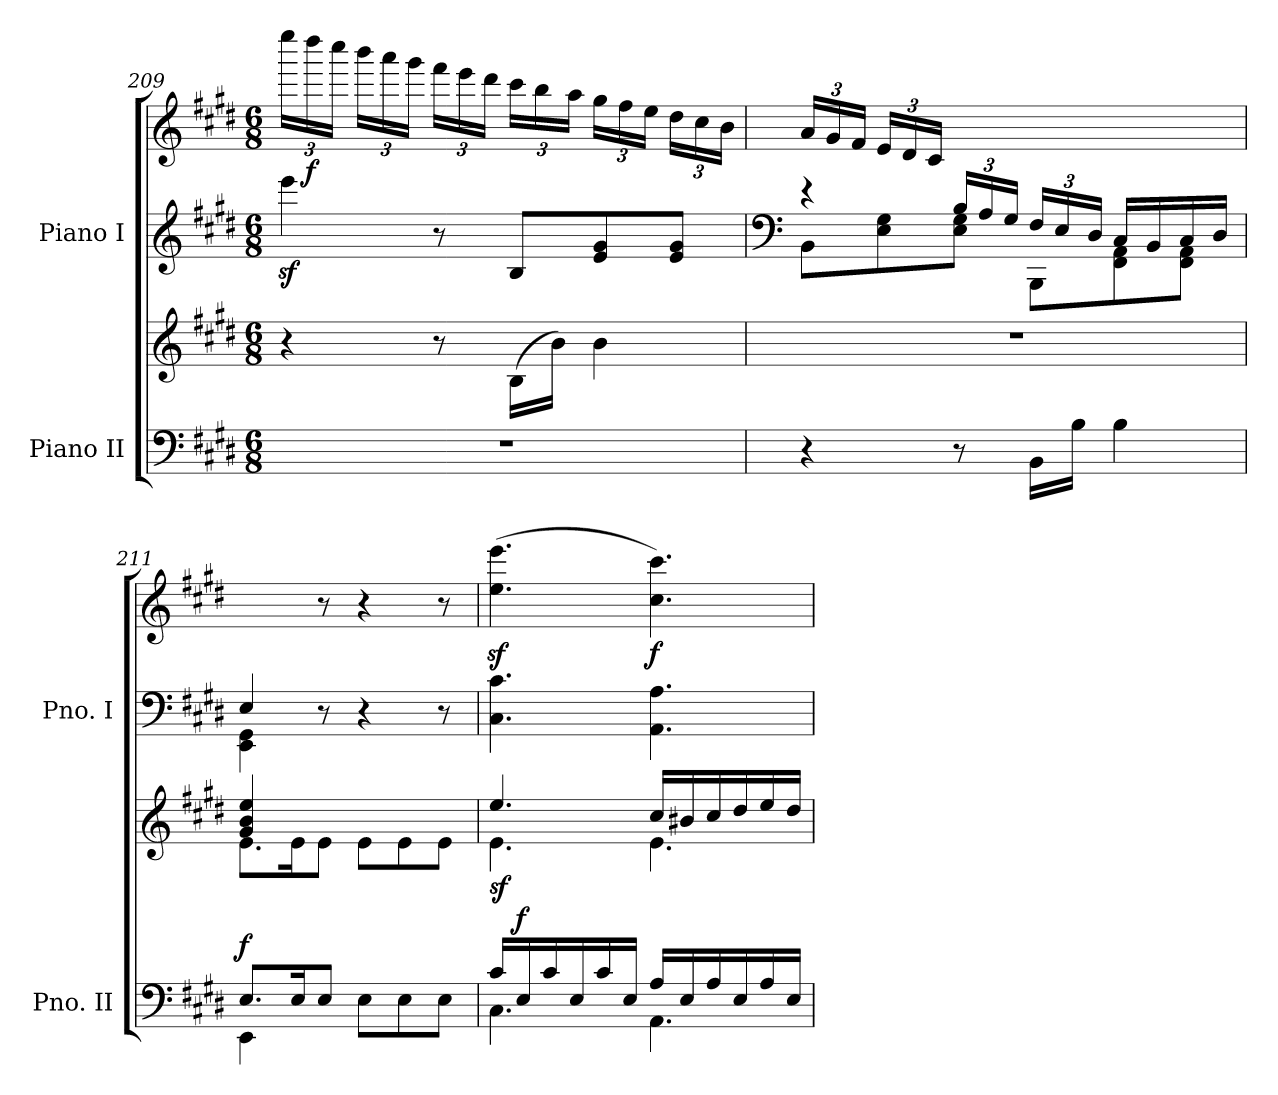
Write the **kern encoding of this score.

**kern	**kern	**dynam	**kern	**kern	**dynam
*part2	*part2	*part2	*part1	*part1	*part1
*staff4	*staff3	*staff3/4	*staff2	*staff1	*staff1/2
*I"Piano II	*	*	*I"Piano I	*	*
*I'Pno. II	*	*	*I'Pno. I	*	*
!!LO:LB:g=z
*clefF4	*clefG2	*	*clefG2	*clefG2	*
*k[f#c#g#d#]	*k[f#c#g#d#]	*	*k[f#c#g#d#]	*k[f#c#g#d#]	*
*M6/8	*M6/8	*	*M6/8	*M6/8	*
*	*	*	*	*Xbrackettup	*
=209	=209	=209	=209	=209	=209
2.r	4r	.	4eeez>\	24eeee\LL	.
!	!	!	!	!	!LO:DY:b
.	.	.	.	24dddd#\	f
.	.	.	.	24cccc#\JJ	.
.	.	.	.	24bbb\LL	.
.	.	.	.	24aaa\	.
.	.	.	.	24ggg#\JJ	.
.	8r	.	8r	24fff#\LL	.
.	.	.	.	24eee\	.
.	.	.	.	24ddd#\JJ	.
.	(>16B\LL	.	8B/L	24ccc#\LL	.
.	.	.	.	24bb\	.
.	16b\JJ)	.	.	.	.
.	.	.	.	24aa\JJ	.
.	4b\	.	8e/ 8g#/	24gg#\LL	.
.	.	.	.	24ff#\	.
.	.	.	.	24ee\JJ	.
.	.	.	8e/ 8g#/J	24dd#\LL	.
.	.	.	.	24cc#\	.
.	.	.	.	24b\JJ	.
=210	=210	=210	=210	=210	=210
*	*	*	*clefF4	*	*
*	*	*	*^	*	*
4r	2.r	.	4r	8BB\L	24a/LL	.
.	.	.	.	.	24g#/	.
.	.	.	.	.	24f#/JJ	.
.	.	.	.	8E\ 8G#\	24e/LL	.
.	.	.	.	.	24d#/	.
.	.	.	.	.	24c#/JJ	.
*	*	*	*Xbrackettup	*	*	*
8r	.	.	24B/LL	8E\ 8G#\J	2ryy	.
.	.	.	24A/	.	.	.
.	.	.	24G#/JJ	.	.	.
16BB\LL	.	.	24F#/LL	8BBB\L	.	.
.	.	.	24E/	.	.	.
16B\JJ	.	.	.	.	.	.
.	.	.	24D#/JJ	.	.	.
4B\	.	.	16C#/LL	8FF#\ 8AA\	.	.
.	.	.	16BB/	.	.	.
.	.	.	16C#/	8FF#\ 8AA\J	.	.
.	.	.	16D#/JJ	.	.	.
=211	=211	=211	=211	=211	=211	=211
*^	*^	*	*	*	*	*
!	!	!	!	!LO:DY:a=2	!	!	!	!
8.E/L	4EE\	4g#/ 4b/ 4ee/	8.e\L	f	4E/	4EE\ 4GG#\	4ryy	.
16E/K	.	.	16e\K	.	.	.	.	.
8E/J	2ryy	2ryy	8e\J	.	8r	8ryy	8r	.
8E\L	.	.	8e\L	.	4r	4ryy	4r	.
8E\	.	.	8e\	.	.	.	.	.
8E\J	.	.	8e\J	.	8r	8ryy	8r	.
!!LO:PB:g=z
=212	=212	=212	=212	=212	=212	=212	=212	=212
!	!	!	!	!LO:DY:b	!	!	!	!
*	*	*	*^	*	*v	*v	*	*
16c#/LL	4.C#\	4.ee/	4.e\	16ryy	sf	4.C#!\ 4.c#!\	(>4.ee!\z< 4.eee!\z<	.
!	!	!	!	!	!LO:DY:b	!	!	!
16E/	.	.	.	2ryy	f	.	.	.
16c#/	.	.	.	.	.	.	.	.
16E/	.	.	.	.	.	.	.	.
16c#/	.	.	.	.	.	.	.	.
16E/JJ	.	.	.	.	.	.	.	.
!	!	!	!	!	!	!	!	!LO:DY:b
16A/LL	4.AA\	16cc#/LL	4.e\	.	.	4.AA!\ 4.A!\	4.cc#!\ 4.ccc#!\)	f
16E/	.	16b#X/	.	.	.	.	.	.
16A/	.	16cc#/	.	.	.	.	.	.
16E/	.	16dd#/	.	8.ryy	.	.	.	.
16A/	.	16ee/	.	.	.	.	.	.
16E/JJ	.	16dd#/JJ	.	.	.	.	.	.
*v	*v	*	*	*	*	*	*	*
*	*v	*v	*v	*	*	*	*
=	=	=	=	=	=
*-	*-	*-	*-	*-	*-
